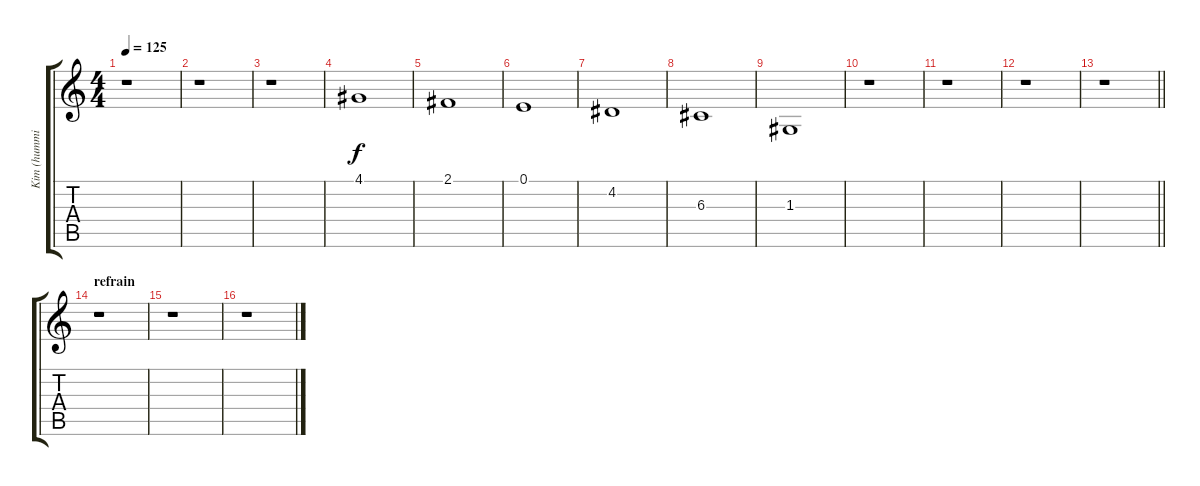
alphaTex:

\track ("Kim (humming)" "Kim (hummi") {instrument synthvoice}
\staff {score tabs}
\tuning (E4 B3 G3 D3 A2 E2) {hide}
\ts (4 4)
\tempo 125
\clef g2
\ks c
r.1{dy f} |
r.1 |
r.1 |
4.1.1 |
2.1.1 |
0.1.1 |
4.2.1 |
6.3.1 |
1.3.1 |
r.1 |
r.1 |
r.1 |
\barLineRight lightlight
r.1 |
\section ("" "refrain")
r.1 |
r.1 |
r.1
